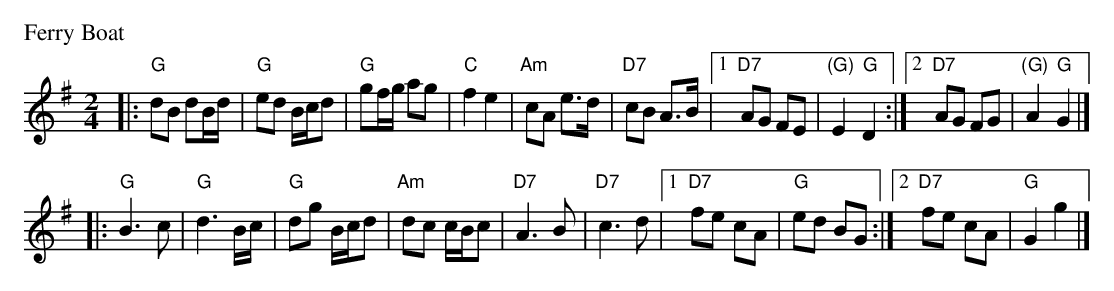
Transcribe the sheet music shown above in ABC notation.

X:1
P: Ferry Boat
M: 2/4
L: 1/16
K: G
|:"G"d2B2 d2Bd | "G"e2d2 Bcd2 | "G"g2fg a2g2 | "C"f4 e4 \
| "Am"c2A2 e3d | "D7"c2B2 A3B |1 "D7"A2G2 F2E2 | "(G)"E4 "G"D4 :|2 "D7"A2G2 F2G2 | "(G)"A4 "G"G4 |]
|: "G"B6 c2 | "G"d6 Bc | "G"d2g2 Bcd2 | "Am"d2c2 cBc2 \
|  "D7"A6 B2 | "D7"c6 d2 |1 "D7"f2e2 c2A2 | "G"e2d2 B2G2 :|2 "D7"f2e2 c2A2 | "G"G4 g4 |]
